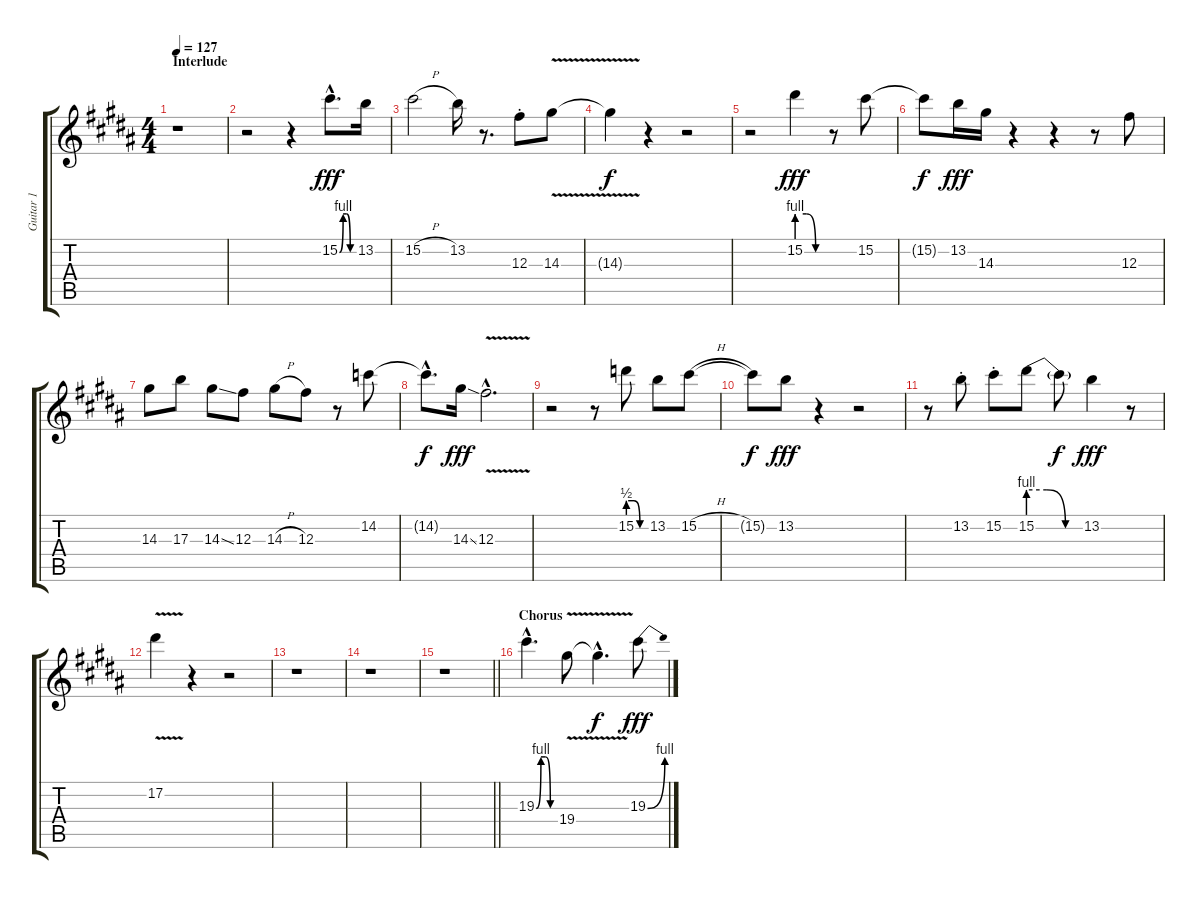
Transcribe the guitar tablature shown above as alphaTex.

\track ("Guitar 1" "Guitar 1") {instrument distortionguitar}
\staff {score tabs}
\tuning (Eb4 Bb3 Gb3 Db3 Ab2 Eb2) {hide}
\ts (4 4)
\section ("" "Interlude")
\tempo 127
\clef g2
\ks b
r.1{dy fff} |
r.2 r.4 15.2{be (custom 0 0 15 4 30 4 45 0 60 0) hac}.8{d} 13.2.16 |
15.2{h}.2 13.2.16 r.8{d} 12.3{st}.8 14.3{v}.8 |
14.3{t}.4{dy f} r.4 r.2 |
r.2 15.2{be (custom 0 4 20 4 40 0 60 0)}.4{dy fff} r.8 15.2.8 |
15.2{t}.8{dy f} 13.2.16{dy fff} 14.3.16 r.4 r.4 r.8 12.3.8 |
14.3.8 17.3.8 14.3{ss}.8 12.3.8 14.3{h}.8 12.3.8 r.8 14.2.8 |
14.2{hac t}.8{d dy f} 14.3{ss}.16{dy fff} 12.3{v hac}.2{d} |
r.2 r.8 15.2{be (custom 0 2 20 2 40 0 60 0)}.8 13.2.8 15.2{h}.8 |
15.2{t}.8{dy f} 13.2.8{dy fff} r.4 r.2 |
r.8 13.2{st}.8 15.2{st}.8 15.2{be (custom 0 4 20 4 40 0 60 0)}.8 15.2{t}.8{dy f} 13.2.4{dy fff} r.8 |
17.2{v}.4 r.4 r.2 |
r.1 |
r.1 |
\barLineRight lightlight
r.1 |
\section ("" "Chorus")
19.3{be (custom 0 0 15 4 30 4 45 0 60 0) hac}.4{d} 19.4{v}.8 19.4{hac t}.4{d dy f} 19.3{be (bend 0 0 60 4)}.8{dy fff}
